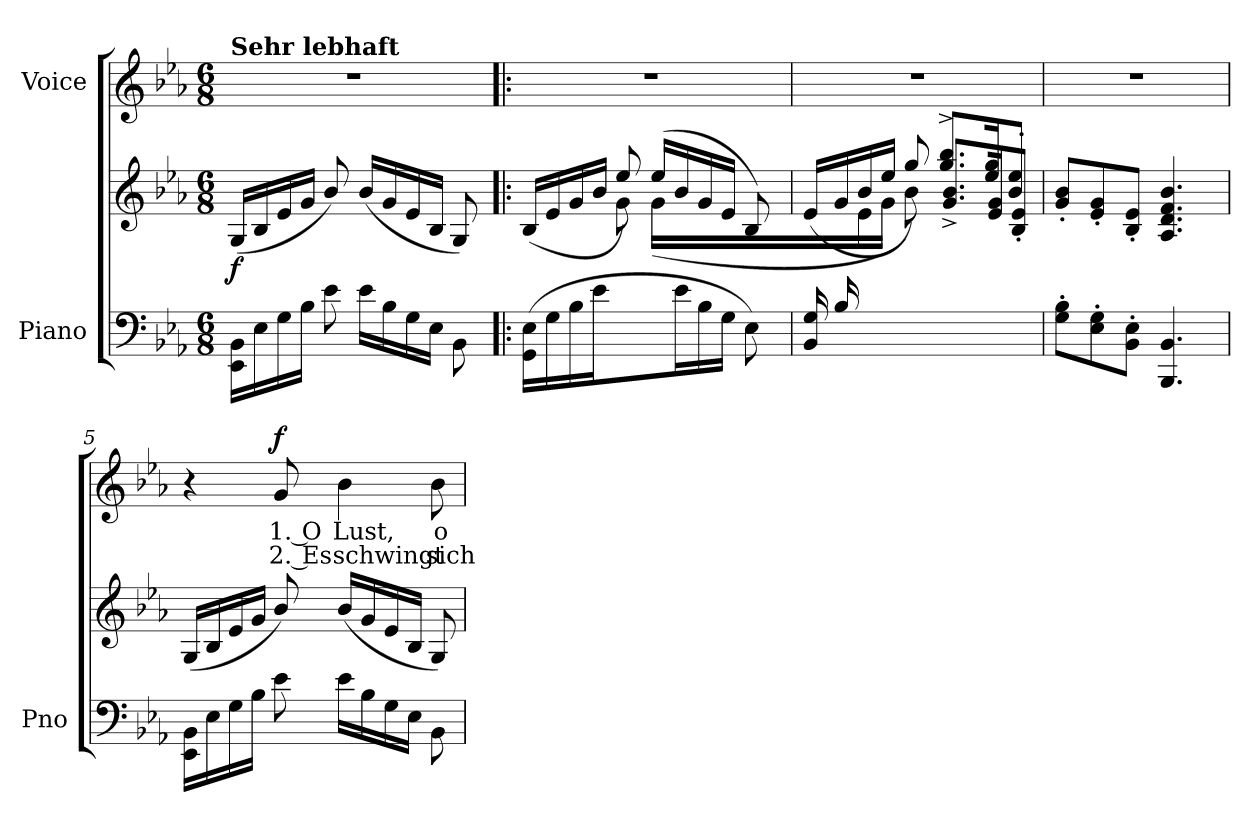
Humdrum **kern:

**kern	**kern	**dynam	**kern	**text	**text	**dynam
*part2	*part2	*part2	*part1	*part1	*part1	*part1
*staff3	*staff2	*staff2/3	*staff1	*staff1	*staff1	*staff1
*I"Piano	*	*	*I"Voice	*	*	*
*I'Pno	*	*	*	*	*	*
*clefF4	*clefG2	*	*clefG2	*	*	*
*k[b-e-a-]	*k[b-e-a-]	*	*k[b-e-a-]	*	*	*
*M6/8	*M6/8	*	*M6/8	*	*	*
=1	=1	=1	=1	=1	=1	=1
!	!	!	!LO:TX:a:B:t=Sehr lebhaft	!	!	!
!	!	!LO:DY:b	!	!	!	!
16EE-\ 16BB-\LL	(16G/LL	f	2.r	.	.	.
16E-\	16B-/	.	.	.	.	.
16G\	16e-/	.	.	.	.	.
16B-\JJ	16g/JJ	.	.	.	.	.
8e-\	8b-/)	.	.	.	.	.
16e-\LL	(16b-/LL	.	.	.	.	.
16B-\	16g/	.	.	.	.	.
16G\	16e-/	.	.	.	.	.
16E-\JJ	16B-/JJ	.	.	.	.	.
8BB-\	8G/)	.	.	.	.	.
=2!|:	=2!|:	=2!|:	=2!|:	=2!|:	=2!|:	=2!|:
*	*^	*	*	*	*	*
(16GG\ 16E-\LL	(16B-/LL	4ryy	.	2.r	.	.	.
16G\	16e-/	.	.	.	.	.	.
16B-\	16g/	.	.	.	.	.	.
16e-\JJ	16b-/JJ	.	.	.	.	.	.
8.ryy	8ee-/)	8g\)	.	.	.	.	.
.	(16ee-/LL	(16g\LL	.	.	.	.	.
16e-\	16b-/	4ryy	.	.	.	.	.
16B-\	16g/	.	.	.	.	.	.
16G\JJ	16e-/JJ	.	.	.	.	.	.
8E-\)	8B-/)	.	.	.	.	.	.
.	.	16ryy	.	.	.	.	.
=3	=3	=3	=3	=3	=3	=3	=3
(16BB-/ 16G/LL	(16e-/LL	8ryy	.	2.r	.	.	.
16B-/	16g/	.	.	.	.	.	.
2ryy	16b-/	16e-\	.	.	.	.	.
.	16ee-/JJ	16g\JJ	.	.	.	.	.
.	8gg/)	8b-\)	.	.	.	.	.
.	8.gg/^> 8.bb-/^>L	8.g/^< 8.b-/^<L	.	.	.	.	.
.	16ee-/ 16gg/K	16e-/ 16g/K	.	.	.	.	.
8ryy	8b-/'> 8ee-/'>J	8B-/'< 8e-/'<J	.	.	.	.	.
*	*v	*v	*	*	*	*	*
=4	=4	=4	=4	=4	=4	=4
8G\' 8B-\'L	8g/'> 8b-/'>L	.	2.r	.	.	.
8E-\' 8G\'	8e-/'> 8g/'>	.	.	.	.	.
8BB-\' 8E-\'J	8B-/'> 8e-/'>J	.	.	.	.	.
4.BBB-/ 4.BB-/	4.A-/ 4.d/ 4.f/ 4.b-/	.	.	.	.	.
=5	=5	=5	=5	=5	=5	=5
16EE-\ 16BB-\LL	(16G/LL	.	4r	.	.	.
16E-\	16B-/	.	.	.	.	.
16G\	16e-/	.	.	.	.	.
16B-\JJ	16g/JJ	.	.	.	.	.
!	!	!	!	!	!	!LO:DY:b
8e-\	8b-/)	.	8g/	1. O	2. Es	f
16e-\LL	(16b-/LL	.	4b-\	Lust,	schwingt	.
16B-\	16g/	.	.	.	.	.
16G\	16e-/	.	.	.	.	.
16E-\JJ	16B-/JJ	.	.	.	.	.
8BB-\	8G/)	.	8b-\	o	sich	.
=	=	=	=	=	=	=
*-	*-	*-	*-	*-	*-	*-
